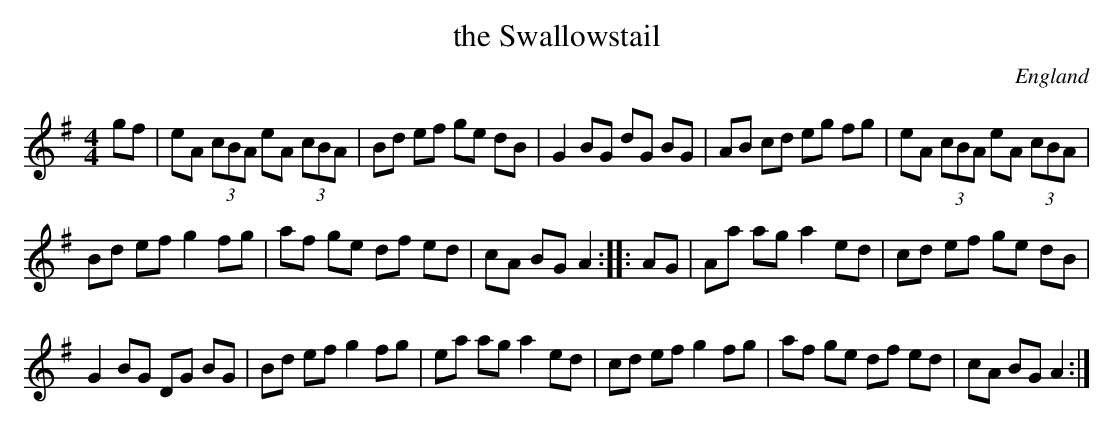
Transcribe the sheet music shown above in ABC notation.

X:1
T:the Swallowstail
O:England
O:Ireland
M:4/4
K:ADor
gf|\
eA (3cBA eA (3cBA | Bd ef ge dB | \
G2 BG dG BG | AB cd eg fg |\
eA (3cBA eA (3cBA |
Bd ef g2 fg | \
af ge df ed | cA BG A2 :: AG |\
Aa ag a2 ed | cd ef ge dB |
G2 BG DG BG | Bd ef g2 fg | \
ea ag a2 ed | cd ef g2 fg |\
af ge df ed | cA BG A2 :|
